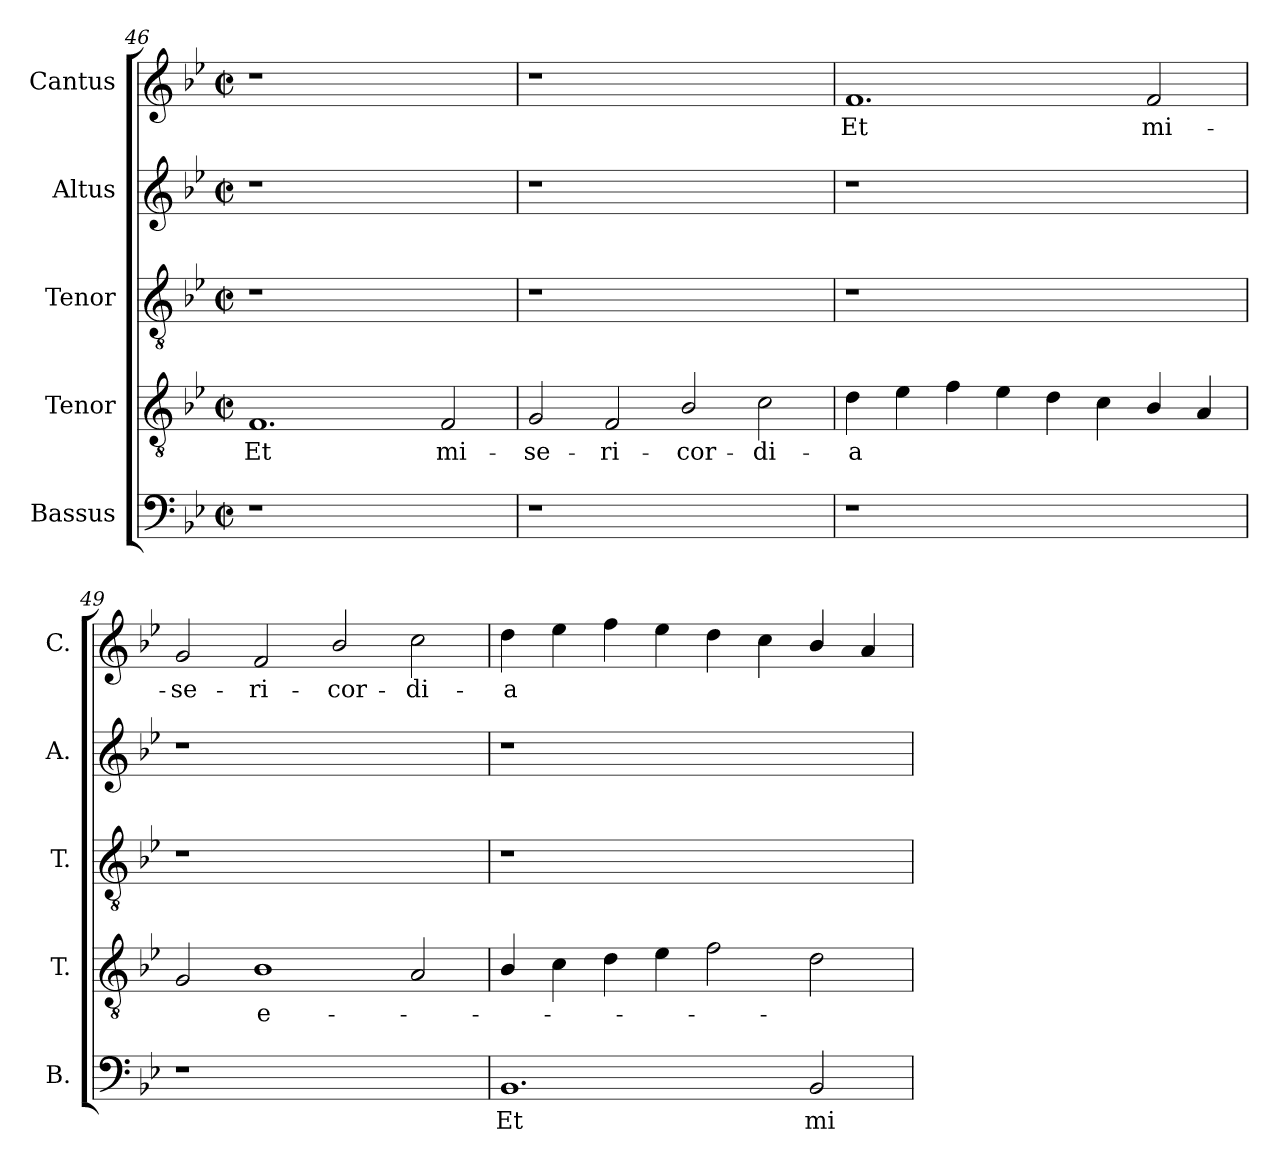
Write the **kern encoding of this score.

**kern	**text	**kern	**text	**kern	**kern	**kern	**text
*part5	*part5	*part4	*part4	*part3	*part2	*part1	*part1
*staff5	*staff5	*staff4	*staff4	*staff3	*staff2	*staff1	*staff1
*I"Bassus	*	*I"Tenor	*	*I"Tenor	*I"Altus	*I"Cantus	*
*I'B.	*	*I'T.	*	*I'T.	*I'A.	*I'C.	*
!!LO:PB:g=z
*clefF4	*	*clefGv2	*	*clefGv2	*clefG2	*clefG2	*
*	*	*ITrd7c12	*	*ITrd7c12	*	*	*
*k[b-e-]	*	*k[b-e-]	*	*k[b-e-]	*k[b-e-]	*k[b-e-]	*
*B-:	*	*B-:	*	*B-:	*B-:	*B-:	*
*M2/2	*	*M2/2	*	*M2/2	*M2/2	*M2/2	*
*met(c|)	*	*met(c|)	*	*met(c|)	*met(c|)	*met(c|)	*
=46	=46	=46	=46	=46	=46	=46	=46
!LO:N:vis=1	!	!	!	!	!	!	!
!	!	!	!LO:LY:b:color=#000000	!LO:N:vis=1	!LO:N:vis=1	!LO:N:vis=1	!
1r	.	1.FFi	Et	1r	1r	1r	.
1ryy	.	.	.	1ryy	1ryy	1ryy	.
!	!	!	!LO:LY:b:color=#000000	!	!	!	!
.	.	2FFi/	mi-	.	.	.	.
=47	=47	=47	=47	=47	=47	=47	=47
!LO:N:vis=1	!	!	!	!	!	!	!
!	!	!	!LO:LY:b:color=#000000	!LO:N:vis=1	!LO:N:vis=1	!LO:N:vis=1	!
1r	.	2GGi/	-se-	1r	1r	1r	.
!	!	!	!LO:LY:b:color=#000000	!	!	!	!
.	.	2FFi/	-ri-	.	.	.	.
!	!	!	!LO:LY:b:color=#000000	!	!	!	!
1ryy	.	2BB-i/	-cor-	1ryy	1ryy	1ryy	.
!	!	!	!LO:LY:b:color=#000000	!	!	!	!
.	.	2Ci\	-di-	.	.	.	.
=48	=48	=48	=48	=48	=48	=48	=48
!LO:N:vis=1	!	!	!	!	!	!	!
!	!	!	!LO:LY:b:color=#000000	!LO:N:vis=1	!LO:N:vis=1	!	!
!	!	!	!	!	!	!	!LO:LY:b:color=#000000
1r	.	4Di\	-a	1r	1r	1.fi	Et
.	.	4E-i\	.	.	.	.	.
.	.	4Fi\	.	.	.	.	.
.	.	4E-i\	.	.	.	.	.
1ryy	.	4Di\	.	1ryy	1ryy	.	.
.	.	4Ci\	.	.	.	.	.
!	!	!	!	!	!	!	!LO:LY:b:color=#000000
.	.	4BB-i/	.	.	.	2fi/	mi-
.	.	4AAi/	.	.	.	.	.
=49	=49	=49	=49	=49	=49	=49	=49
!LO:N:vis=1	!	!	!	!LO:N:vis=1	!LO:N:vis=1	!	!
!	!	!	!	!	!	!	!LO:LY:b:color=#000000
1r	.	2GGi/	.	1r	1r	2gi/	-se-
!	!	!	!LO:LY:b:color=#000000	!	!	!	!
!	!	!	!	!	!	!	!LO:LY:b:color=#000000
.	.	1BB-i	e-	.	.	2fi/	-ri-
!	!	!	!	!	!	!	!LO:LY:b:color=#000000
1ryy	.	.	.	1ryy	1ryy	2b-i/	-cor-
!	!	!	!	!	!	!	!LO:LY:b:color=#000000
.	.	2AAi/	.	.	.	2cci\	-di-
=50	=50	=50	=50	=50	=50	=50	=50
!	!LO:LY:b:color=#000000	!	!	!LO:N:vis=1	!LO:N:vis=1	!	!
!	!	!	!	!	!	!	!LO:LY:b:color=#000000
1.BB-i	Et	4BB-i/	.	1r	1r	4ddi\	-a
.	.	4Ci\	.	.	.	4ee-i\	.
.	.	4Di\	.	.	.	4ffi\	.
.	.	4E-i\	.	.	.	4ee-i\	.
.	.	2Fi\	.	1ryy	1ryy	4ddi\	.
.	.	.	.	.	.	4cci\	.
!	!LO:LY:b:color=#000000	!	!	!	!	!	!
2BB-i/	mi-	2Di\	.	.	.	4b-i/	.
.	.	.	.	.	.	4ai/	.
=	=	=	=	=	=	=	=
*-	*-	*-	*-	*-	*-	*-	*-
